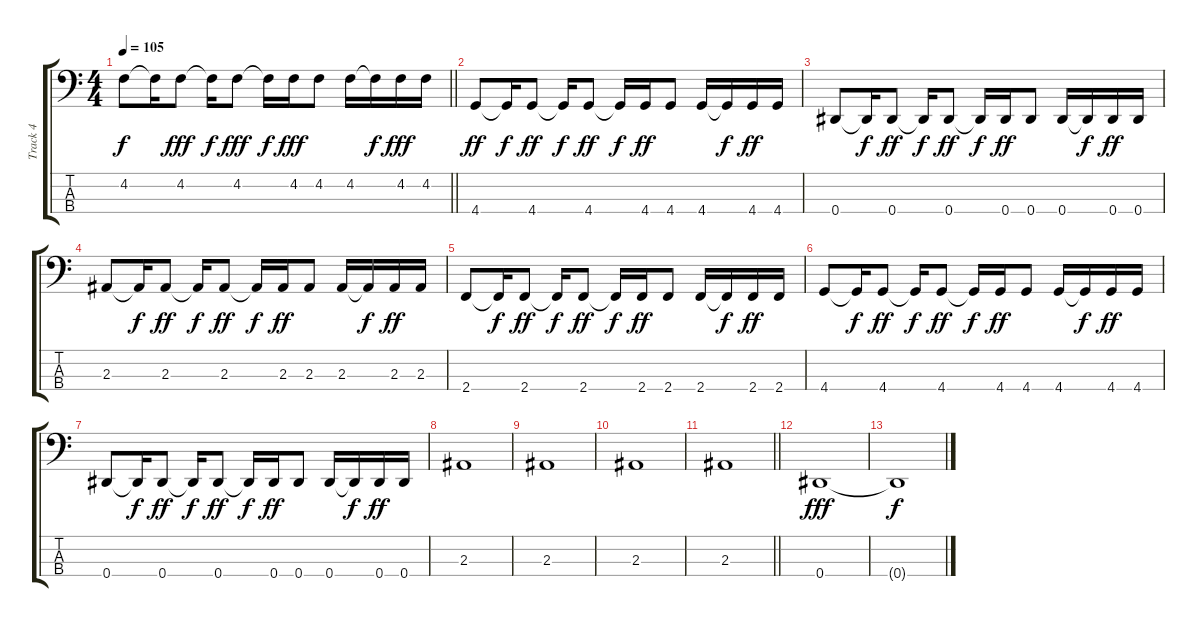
\track ("Track 4" "Track 4") {instrument electricbassfinger}
\staff {score tabs}
\tuning (Gb2 Db2 Ab1 Eb1) {hide}
\ts (4 4)
\tempo 105
\clef f4
\barLineRight lightlight
\ks c
4.2.8{dy f} 4.2{t}.16 4.2.8{dy fff} 4.2{t}.16{dy f} 4.2.8{dy fff} 4.2{t}.16{dy f} 4.2.16{dy fff} 4.2.8 4.2.16 4.2{t}.16{dy f} 4.2.16{dy fff} 4.2.16 |
4.4.8{dy ff} 4.4{t}.16{dy f} 4.4.8{dy ff} 4.4{t}.16{dy f} 4.4.8{dy ff} 4.4{t}.16{dy f} 4.4.16{dy ff} 4.4.8 4.4.16 4.4{t}.16{dy f} 4.4.16{dy ff} 4.4.16 |
0.4.8 0.4{t}.16{dy f} 0.4.8{dy ff} 0.4{t}.16{dy f} 0.4.8{dy ff} 0.4{t}.16{dy f} 0.4.16{dy ff} 0.4.8 0.4.16 0.4{t}.16{dy f} 0.4.16{dy ff} 0.4.16 |
2.3.8 2.3{t}.16{dy f} 2.3.8{dy ff} 2.3{t}.16{dy f} 2.3.8{dy ff} 2.3{t}.16{dy f} 2.3.16{dy ff} 2.3.8 2.3.16 2.3{t}.16{dy f} 2.3.16{dy ff} 2.3.16 |
2.4.8 2.4{t}.16{dy f} 2.4.8{dy ff} 2.4{t}.16{dy f} 2.4.8{dy ff} 2.4{t}.16{dy f} 2.4.16{dy ff} 2.4.8 2.4.16 2.4{t}.16{dy f} 2.4.16{dy ff} 2.4.16 |
4.4.8 4.4{t}.16{dy f} 4.4.8{dy ff} 4.4{t}.16{dy f} 4.4.8{dy ff} 4.4{t}.16{dy f} 4.4.16{dy ff} 4.4.8 4.4.16 4.4{t}.16{dy f} 4.4.16{dy ff} 4.4.16 |
0.4.8 0.4{t}.16{dy f} 0.4.8{dy ff} 0.4{t}.16{dy f} 0.4.8{dy ff} 0.4{t}.16{dy f} 0.4.16{dy ff} 0.4.8 0.4.16 0.4{t}.16{dy f} 0.4.16{dy ff} 0.4.16 |
2.3.1 |
2.3.1 |
2.3.1 |
\barLineRight lightlight
2.3.1 |
0.4.1{dy fff} |
0.4{t}.1{dy f}
